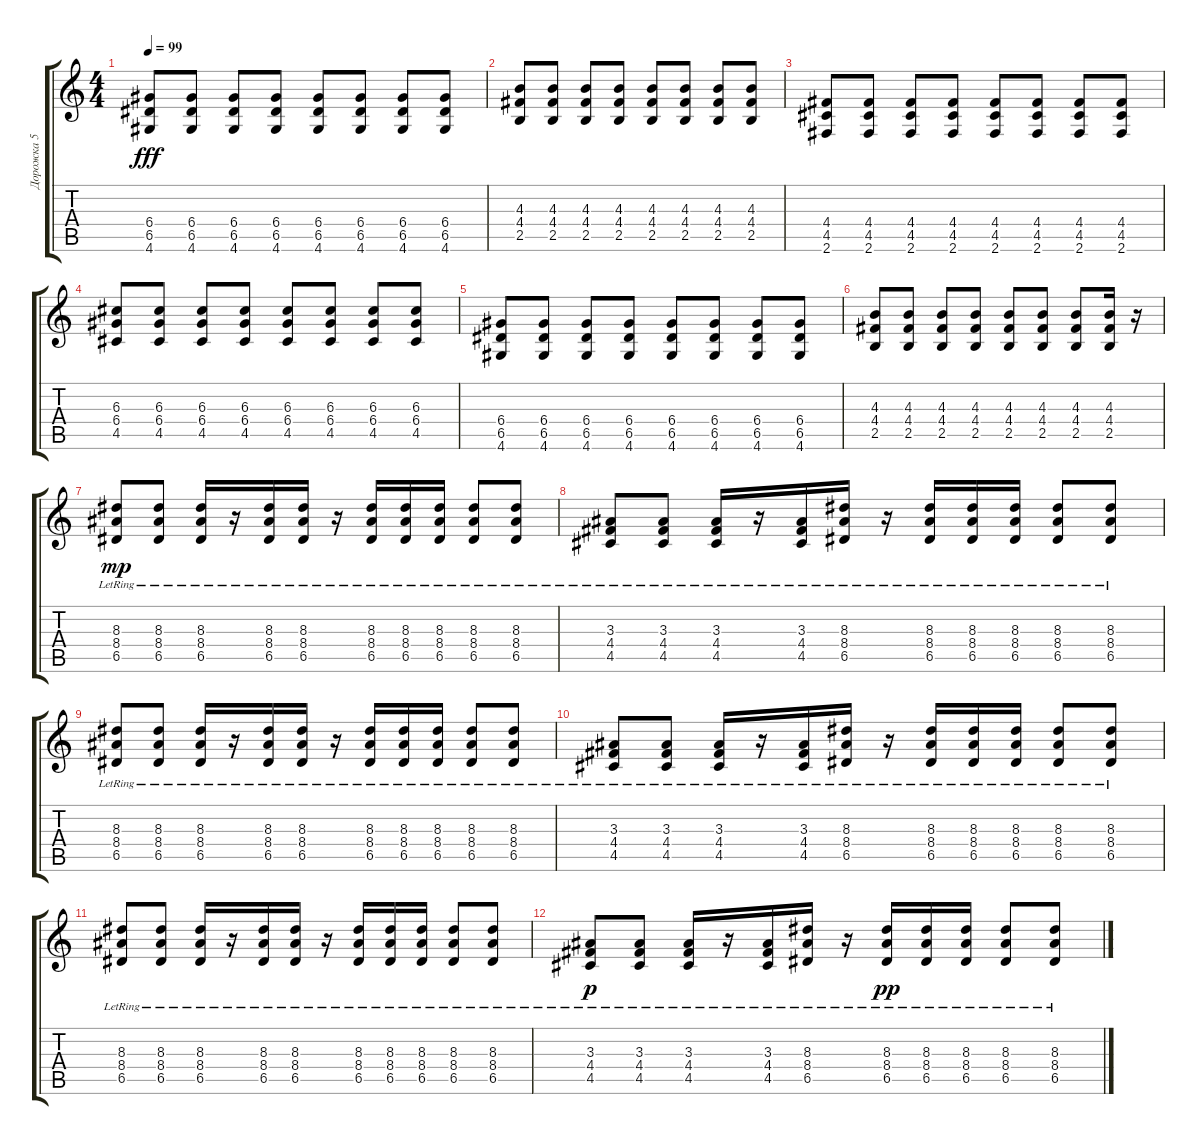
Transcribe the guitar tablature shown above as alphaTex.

\track ("Дорожка 5" "Дорожка 5") {instrument electricguitarjazz}
\staff {score tabs}
\tuning (E4 B3 G3 D3 A2 E2) {hide}
\ts (4 4)
\tempo 99
\clef g2
\ks c
(6.4 6.5 4.6).8{dy fff} (6.4 6.5 4.6).8 (6.4 6.5 4.6).8 (6.4 6.5 4.6).8 (6.4 6.5 4.6).8 (6.4 6.5 4.6).8 (6.4 6.5 4.6).8 (6.4 6.5 4.6).8 |
(4.3 4.4 2.5).8 (4.3 4.4 2.5).8 (4.3 4.4 2.5).8 (4.3 4.4 2.5).8 (4.3 4.4 2.5).8 (4.3 4.4 2.5).8 (4.3 4.4 2.5).8 (4.3 4.4 2.5).8 |
(4.4 4.5 2.6).8 (4.4 4.5 2.6).8 (4.4 4.5 2.6).8 (4.4 4.5 2.6).8 (4.4 4.5 2.6).8 (4.4 4.5 2.6).8 (4.4 4.5 2.6).8 (4.4 4.5 2.6).8 |
(6.3 6.4 4.5).8 (6.3 6.4 4.5).8 (6.3 6.4 4.5).8 (6.3 6.4 4.5).8 (6.3 6.4 4.5).8 (6.3 6.4 4.5).8 (6.3 6.4 4.5).8 (6.3 6.4 4.5).8 |
(6.4 6.5 4.6).8 (6.4 6.5 4.6).8 (6.4 6.5 4.6).8 (6.4 6.5 4.6).8 (6.4 6.5 4.6).8 (6.4 6.5 4.6).8 (6.4 6.5 4.6).8 (6.4 6.5 4.6).8 |
(4.3 4.4 2.5).8 (4.3 4.4 2.5).8 (4.3 4.4 2.5).8 (4.3 4.4 2.5).8 (4.3 4.4 2.5).8 (4.3 4.4 2.5).8 (4.3 4.4 2.5).8 (4.3 4.4 2.5).16 r.16{volume 0} |
(8.3{lr} 8.4{lr} 6.5{lr}).8{dy mp volume 16 instrument electricguitarjazz} (8.3{lr} 8.4{lr} 6.5{lr}).8 (8.3{lr} 8.4{lr} 6.5{lr}).16 r.16 (8.3{lr} 8.4{lr} 6.5{lr}).16 (8.3{lr} 8.4{lr} 6.5{lr}).16 r.16 (8.3{lr} 8.4{lr} 6.5{lr}).16 (8.3{lr} 8.4{lr} 6.5{lr}).16 (8.3{lr} 8.4{lr} 6.5{lr}).16 (8.3{lr} 8.4{lr} 6.5{lr}).8 (8.3{lr} 8.4{lr} 6.5{lr}).8 |
(3.3 4.4{lr} 4.5{lr}).8 (3.3 4.4{lr} 4.5{lr}).8 (3.3 4.4{lr} 4.5{lr}).16 r.16 (3.3 4.4{lr} 4.5{lr}).16 (8.3 8.4{lr} 6.5{lr}).16 r.16 (8.3 8.4{lr} 6.5{lr}).16 (8.3 8.4{lr} 6.5{lr}).16 (8.3 8.4{lr} 6.5{lr}).16 (8.3 8.4{lr} 6.5{lr}).8 (8.3 8.4{lr} 6.5{lr}).8 |
(8.3{lr} 8.4{lr} 6.5{lr}).8 (8.3{lr} 8.4{lr} 6.5{lr}).8 (8.3{lr} 8.4{lr} 6.5{lr}).16 r.16 (8.3{lr} 8.4{lr} 6.5{lr}).16 (8.3{lr} 8.4{lr} 6.5{lr}).16 r.16 (8.3{lr} 8.4{lr} 6.5{lr}).16 (8.3{lr} 8.4{lr} 6.5{lr}).16 (8.3{lr} 8.4{lr} 6.5{lr}).16 (8.3{lr} 8.4{lr} 6.5{lr}).8 (8.3{lr} 8.4{lr} 6.5{lr}).8 |
(3.3 4.4{lr} 4.5{lr}).8 (3.3 4.4{lr} 4.5{lr}).8 (3.3 4.4{lr} 4.5{lr}).16 r.16 (3.3 4.4{lr} 4.5{lr}).16 (8.3 8.4{lr} 6.5{lr}).16 r.16 (8.3 8.4{lr} 6.5{lr}).16 (8.3 8.4{lr} 6.5{lr}).16 (8.3 8.4{lr} 6.5{lr}).16 (8.3 8.4{lr} 6.5{lr}).8 (8.3 8.4{lr} 6.5{lr}).8 |
(8.3{lr} 8.4{lr} 6.5{lr}).8{volume 0 instrument electricguitarjazz} (8.3{lr} 8.4{lr} 6.5{lr}).8 (8.3{lr} 8.4{lr} 6.5{lr}).16 r.16 (8.3{lr} 8.4{lr} 6.5{lr}).16 (8.3{lr} 8.4{lr} 6.5{lr}).16 r.16 (8.3{lr} 8.4{lr} 6.5{lr}).16 (8.3{lr} 8.4{lr} 6.5{lr}).16 (8.3{lr} 8.4{lr} 6.5{lr}).16 (8.3{lr} 8.4{lr} 6.5{lr}).8 (8.3{lr} 8.4{lr} 6.5{lr}).8 |
(3.3 4.4{lr} 4.5{lr}).8{dy p} (3.3 4.4{lr} 4.5{lr}).8 (3.3 4.4{lr} 4.5{lr}).16 r.16 (3.3 4.4{lr} 4.5{lr}).16 (8.3 8.4{lr} 6.5{lr}).16 r.16 (8.3 8.4{lr} 6.5{lr}).16{dy pp} (8.3 8.4{lr} 6.5{lr}).16 (8.3 8.4{lr} 6.5{lr}).16 (8.3 8.4{lr} 6.5{lr}).8 (8.3 8.4{lr} 6.5{lr}).8
